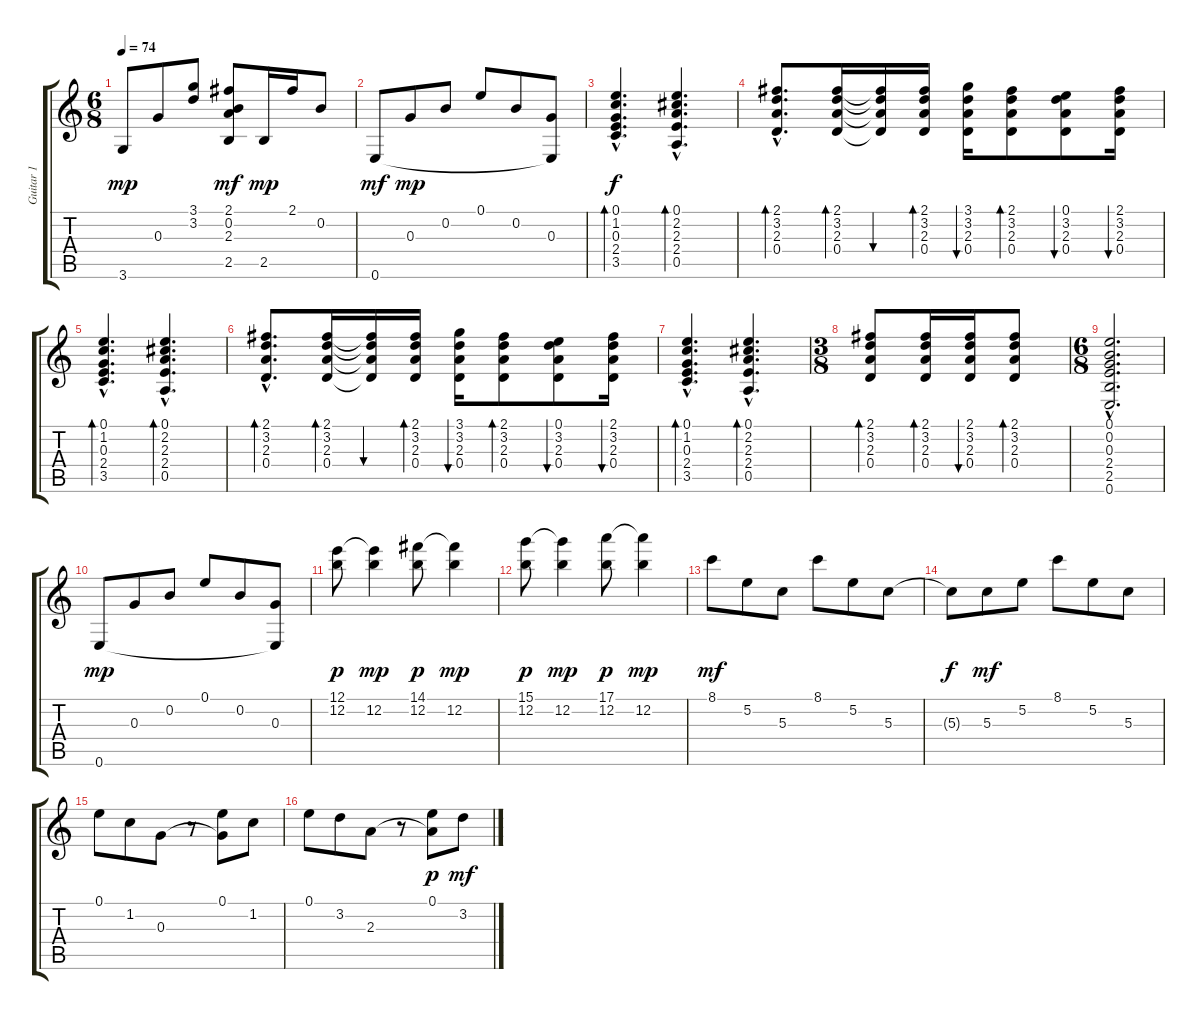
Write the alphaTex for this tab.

\track ("Guitar 1" "Guitar 1") {instrument acousticguitarsteel}
\staff {score tabs}
\tuning (E4 B3 G3 D3 A2 E2) {hide}
\ts (6 8)
\tempo 74
\clef g2
\ks c
3.6.8{dy mp} 0.3.8 (3.1 3.2).8 (2.1 0.2 2.3 2.5).8{dy mf} 2.5.16{dy mp} 2.1.16 0.2.8 |
0.6.8{dy mf} 0.3.8{dy mp} 0.2.8 0.1.8 0.2.8 (0.3 0.6{t}).8 |
(0.1{hac} 1.2{hac} 0.3{hac} 2.4{hac} 3.5{hac}).4{d bd 60 dy f volume 8} (0.1{hac} 2.2{hac} 2.3{hac} 2.4{hac} 0.5{hac}).4{d bd 60} |
(2.1{hac} 3.2{hac} 2.3{hac} 0.4{hac}).8{d bd 60 volume 9} (2.1 3.2 2.3 0.4).16{bd 60} (2.1{t} 3.2{t} 2.3{t} 0.4{t}).16{bu 60} (2.1 3.2 2.3 0.4).16{bd 60} (3.1 3.2 2.3 0.4).16{bu 60} (2.1 3.2 2.3 0.4).8{bd 60} (0.1 3.2 2.3 0.4).8{bu 60} (2.1 3.2 2.3 0.4).16{bu 60} |
(0.1{hac} 1.2{hac} 0.3{hac} 2.4{hac} 3.5{hac}).4{d bd 60} (0.1{hac} 2.2{hac} 2.3{hac} 2.4{hac} 0.5{hac}).4{d bd 60} |
(2.1{hac} 3.2{hac} 2.3{hac} 0.4{hac}).8{d bd 60} (2.1 3.2 2.3 0.4).16{bd 60} (2.1{t} 3.2{t} 2.3{t} 0.4{t}).16{bu 60} (2.1 3.2 2.3 0.4).16{bd 60} (3.1 3.2 2.3 0.4).16{bu 60} (2.1 3.2 2.3 0.4).8{bd 60} (0.1 3.2 2.3 0.4).8{bu 60} (2.1 3.2 2.3 0.4).16{bu 60} |
(0.1{hac} 1.2{hac} 0.3{hac} 2.4{hac} 3.5{hac}).4{d bd 60} (0.1{hac} 2.2{hac} 2.3{hac} 2.4{hac} 0.5{hac}).4{d bd 60} |
\ts (3 8)
(2.1 3.2 2.3 0.4).8{bd 120} (2.1 3.2 2.3 0.4).16{bd 120} (2.1 3.2 2.3 0.4).16{bu 120} (2.1 3.2 2.3 0.4).8{bd 120} |
\ts (6 8)
(0.1{hac} 0.2{hac} 0.3{hac} 2.4{hac} 2.5{hac} 0.6{hac}).2{d} |
0.6.8{dy mp volume 14} 0.3.8 0.2.8 0.1.8 0.2.8 (0.3 0.6{t}).8 |
(12.1 12.2).8{dy p} (12.1{t} 12.2).4{dy mp} (14.1 12.2).8{dy p} (14.1{t} 12.2).4{dy mp} |
(15.1 12.2).8{dy p} (15.1{t} 12.2).4{dy mp} (17.1 12.2).8{dy p} (17.1{t} 12.2).4{dy mp} |
8.1.8{dy mf} 5.2.8 5.3.8 8.1.8 5.2.8 5.3.8 |
5.3{t}.8{dy f} 5.3.8{dy mf} 5.2.8 8.1.8 5.2.8 5.3.8 |
0.1.8 1.2.8 0.3.8 r.8 (0.1 0.3{t}).8 1.2.8 |
0.1.8 3.2.8 2.3.8 r.8 (0.1 2.3{t}).8{dy p} 3.2.8{dy mf}
